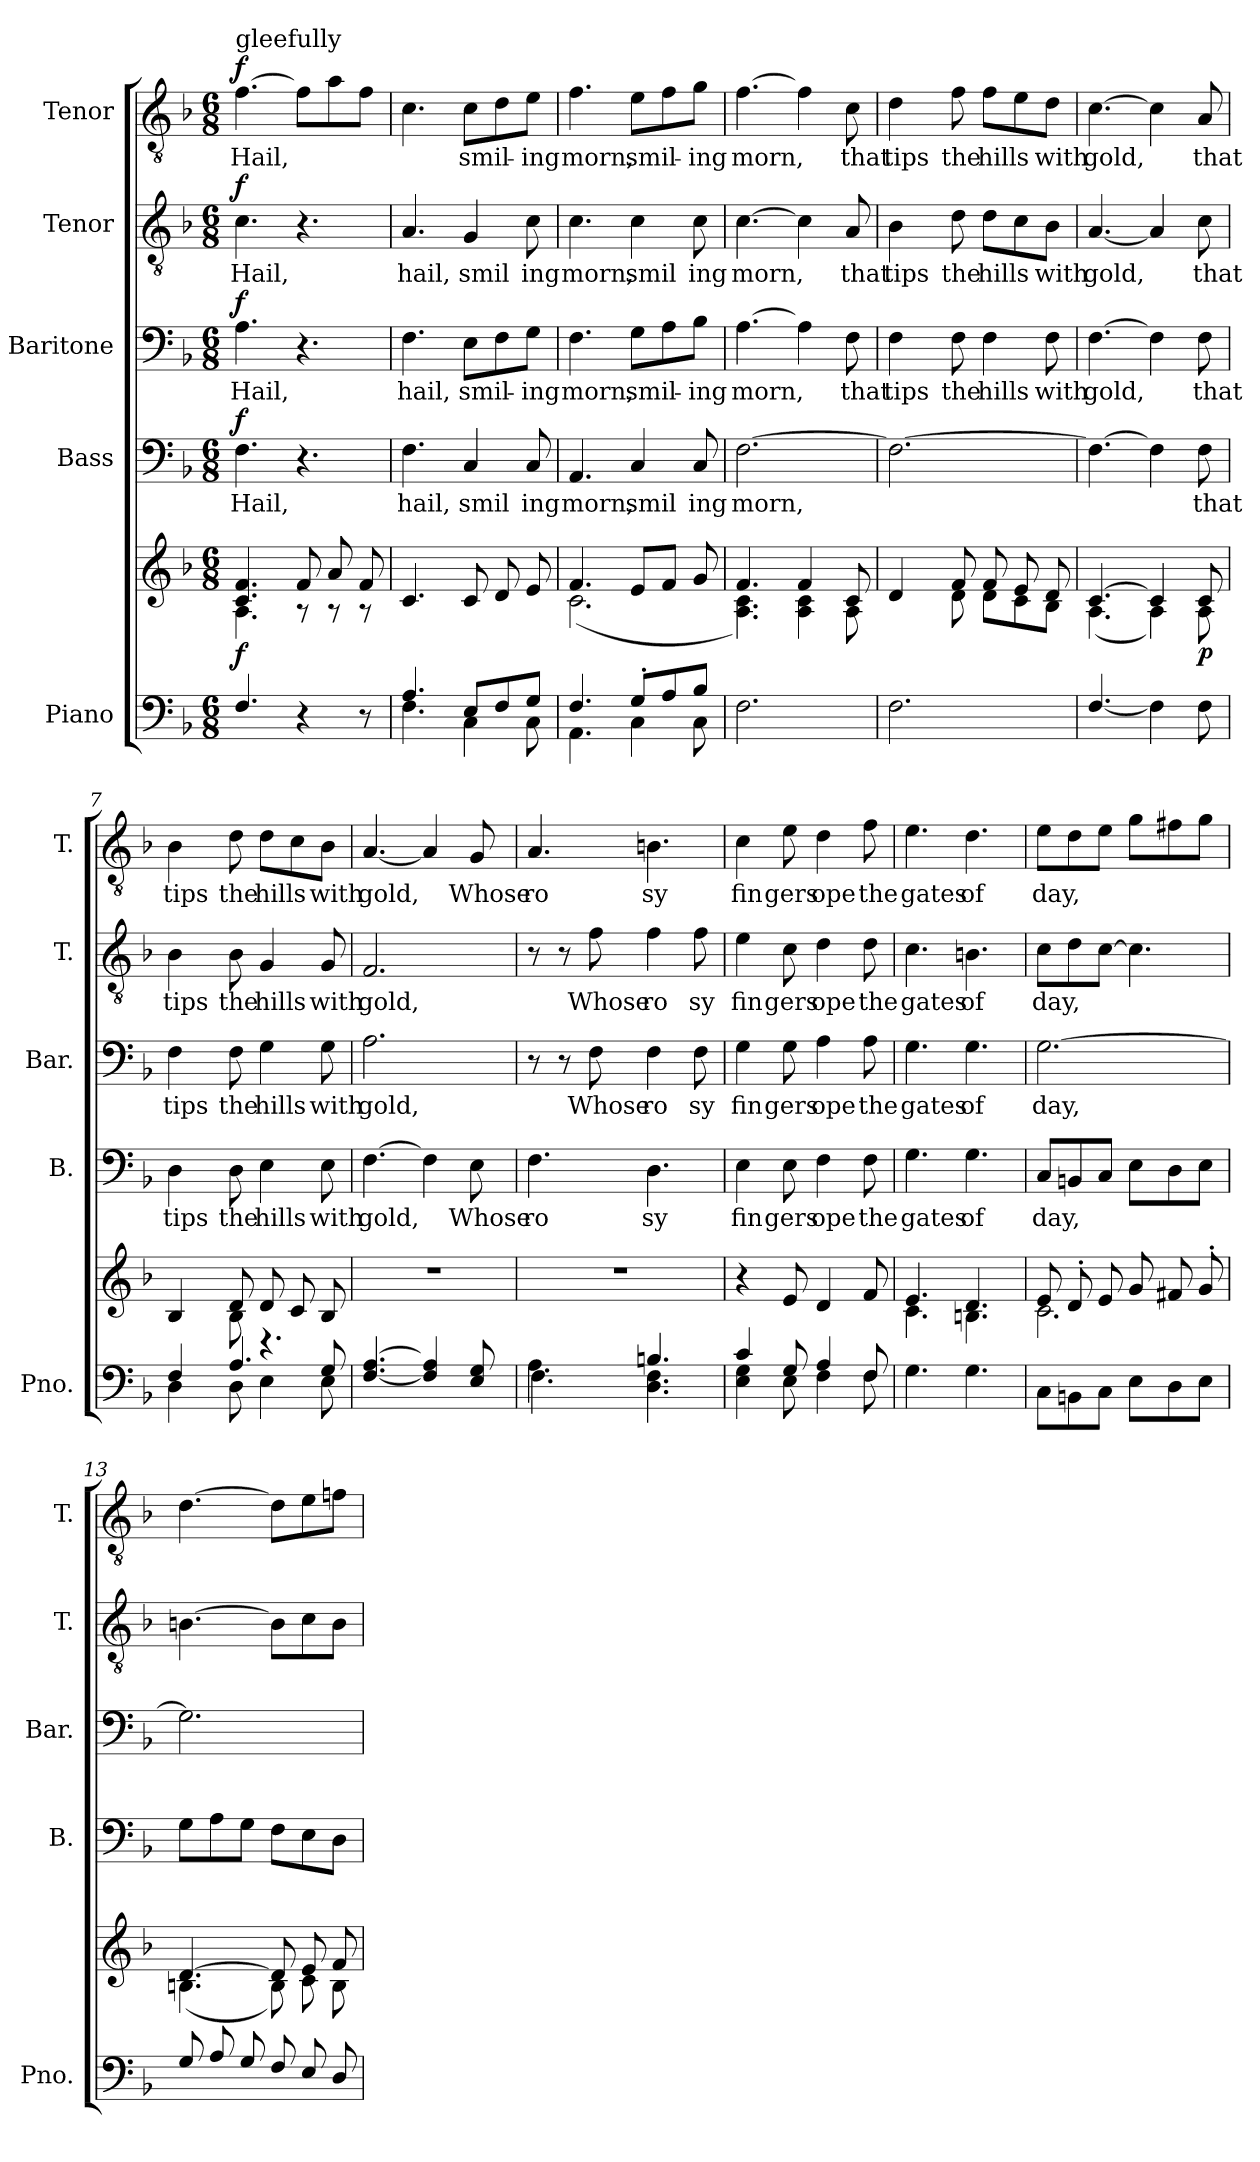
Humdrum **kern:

**kern	**kern	**dynam	**kern	**text	**dynam	**kern	**text	**dynam	**kern	**text	**dynam	**kern	**text	**dynam
*part5	*part5	*part5	*part4	*part4	*part4	*part3	*part3	*part3	*part2	*part2	*part2	*part1	*part1	*part1
*staff6	*staff5	*staff5/6	*staff4	*staff4	*staff4	*staff3	*staff3	*staff3	*staff2	*staff2	*staff2	*staff1	*staff1	*staff1
*I"Piano	*	*	*I"Bass	*	*	*I"Baritone	*	*	*I"Tenor	*	*	*I"Tenor	*	*
*I'Pno.	*	*	*I'B.	*	*	*I'Bar.	*	*	*I'T.	*	*	*I'T.	*	*
*clefF4	*clefG2	*	*clefF4	*	*	*clefF4	*	*	*clefGv2	*	*	*clefGv2	*	*
*k[b-]	*k[b-]	*	*k[b-]	*	*	*k[b-]	*	*	*k[b-]	*	*	*k[b-]	*	*
*F:	*F:	*	*F:	*	*	*F:	*	*	*F:	*	*	*F:	*	*
*M6/8	*M6/8	*	*M6/8	*	*	*M6/8	*	*	*M6/8	*	*	*M6/8	*	*
*MM135	*MM135	*	*MM135	*	*	*MM135	*	*	*MM135	*	*	*MM135	*	*
=1	=1	=1	=1	=1	=1	=1	=1	=1	=1	=1	=1	=1	=1	=1
*	*^	*	*	*	*	*	*	*	*	*	*	*	*	*
!	!	!	!	!	!	!	!	!	!	!	!	!	!LO:TX:a:t=gleefully	!	!
!	!	!	!LO:DY:b	!	!LO:LY:b	!LO:DY:a	!	!LO:LY:b	!LO:DY:a	!	!LO:LY:b	!LO:DY:a	!	!LO:LY:b	!LO:DY:a
4.F/	4.c/ 4.f/	4.A\	f	4.F\	Hail,	f	4.A\	Hail,	f	4.c\	Hail,	f	[4.f\	Hail,	f
4r	8f/	8r	.	4.r	.	.	4.r	.	.	4.r	.	.	8f\L]	.	.
.	8a/	8r	.	.	.	.	.	.	.	.	.	.	8a\	.	.
8r	8f/	8r	.	.	.	.	.	.	.	.	.	.	8f\J	.	.
=2	=2	=2	=2	=2	=2	=2	=2	=2	=2	=2	=2	=2	=2	=2	=2
*^	*	*	*	*	*	*	*	*	*	*	*	*	*	*	*
!	!	!	!	!	!	!LO:LY:b	!	!	!LO:LY:b	!	!	!LO:LY:b	!	!	!	!
*	*	*v	*v	*	*	*	*	*	*	*	*	*	*	*	*	*
4.A/	4.F\	4.c/	.	4.F\	hail,	.	4.F\	hail,	.	4.A/	hail,	.	4.c\	.	.
!	!	!	!	!	!LO:LY:b	!	!	!LO:LY:b	!	!	!LO:LY:b	!	!	!LO:LY:b	!
8E/L	4C\	8c/	.	4C/	smil	.	8E\L	smil-	.	4G/	smil	.	8c\L	smil-	.
8F/	.	8d/	.	.	.	.	8F\	.	.	.	.	.	8d\	.	.
!	!	!	!	!	!LO:LY:b	!	!	!LO:LY:b	!	!	!LO:LY:b	!	!	!LO:LY:b	!
8G/J	8C\	8e/	.	8C/	ing	.	8G\J	-ing	.	8c\	ing	.	8e\J	-ing	.
=3	=3	=3	=3	=3	=3	=3	=3	=3	=3	=3	=3	=3	=3	=3	=3
*	*	*^	*	*	*	*	*	*	*	*	*	*	*	*	*
!	!	!	!	!	!	!LO:LY:b	!	!	!LO:LY:b	!	!	!LO:LY:b	!	!	!LO:LY:b	!
4.F/	4.AA\	4.f/	(2.c\	.	4.AA/	morn,	.	4.F\	morn,	.	4.c\	morn,	.	4.f\	morn,	.
!	!	!	!	!	!	!LO:LY:b	!	!	!LO:LY:b	!	!	!LO:LY:b	!	!	!LO:LY:b	!
8G'/L	4C\	8e/L	.	.	4C/	smil	.	8G\L	smil-	.	4c\	smil	.	8e\L	smil-	.
8A/	.	8f/J	.	.	.	.	.	8A\	.	.	.	.	.	8f\	.	.
!	!	!	!	!	!	!LO:LY:b	!	!	!LO:LY:b	!	!	!LO:LY:b	!	!	!LO:LY:b	!
8B-/J	8C\	8g/	.	.	8C/	ing	.	8B-\J	-ing	.	8c\	ing	.	8g\J	-ing	.
=4	=4	=4	=4	=4	=4	=4	=4	=4	=4	=4	=4	=4	=4	=4	=4	=4
!	!	!	!	!	!	!LO:LY:b	!	!	!LO:LY:b	!	!	!LO:LY:b	!	!	!LO:LY:b	!
*v	*v	*	*	*	*	*	*	*	*	*	*	*	*	*	*	*
2.F\	4.f/	4.A\ 4.c\)	.	[2.F\	morn,	.	[4.A\	morn,	.	[4.c\	morn,	.	[4.f\	morn,	.
.	4f/	4A\ 4c\	.	.	.	.	4A\]	.	.	4c\]	.	.	4f\]	.	.
!	!	!	!	!	!	!	!	!LO:LY:b	!	!	!LO:LY:b	!	!	!LO:LY:b	!
.	8c/	8A\	.	.	.	.	8F\	that	.	8A/	that	.	8c\	that	.
=5	=5	=5	=5	=5	=5	=5	=5	=5	=5	=5	=5	=5	=5	=5	=5
!	!	!	!	!	!	!	!	!LO:LY:b	!	!	!LO:LY:b	!	!	!LO:LY:b	!
2.F\	4d/	8ryy	.	2.F\_	.	.	4F\	tips	.	4B-\	tips	.	4d\	tips	.
.	.	8ryy	.	.	.	.	.	.	.	.	.	.	.	.	.
!	!	!	!	!	!	!	!	!LO:LY:b	!	!	!LO:LY:b	!	!	!LO:LY:b	!
.	8f/	8d\	.	.	.	.	8F\	the	.	8d\	the	.	8f\	the	.
!	!	!	!	!	!	!	!	!LO:LY:b	!	!	!LO:LY:b	!	!	!LO:LY:b	!
.	8f/	8d\L	.	.	.	.	4F\	hills	.	8d\L	hills	.	8f\L	hills	.
.	8e/	8c\	.	.	.	.	.	.	.	8c\	.	.	8e\	.	.
!	!	!	!	!	!	!	!	!LO:LY:b	!	!	!LO:LY:b	!	!	!LO:LY:b	!
.	8d/	8B-\J	.	.	.	.	8F\	with	.	8B-\J	with	.	8d\J	with	.
=6	=6	=6	=6	=6	=6	=6	=6	=6	=6	=6	=6	=6	=6	=6	=6
!	!	!	!	!	!	!	!	!LO:LY:b	!	!	!LO:LY:b	!	!	!LO:LY:b	!
[4.F/	[4.c/	(4.A\	.	4.F\_	.	.	[4.F\	gold,	.	[4.A/	gold,	.	[4.c\	gold,	.
4F\]	4c/]	4A\)	.	4F\]	.	.	4F\]	.	.	4A/]	.	.	4c\]	.	.
!	!	!	!LO:DY:b	!	!LO:LY:b	!	!	!LO:LY:b	!	!	!LO:LY:b	!	!	!LO:LY:b	!
8F\	8c/	8A\	p	8F\	that	.	8F\	that	.	8c\	that	.	8A/	that	.
!!LO:LB:g=z
=7	=7	=7	=7	=7	=7	=7	=7	=7	=7	=7	=7	=7	=7	=7	=7
*^	*	*	*	*	*	*	*	*	*	*	*	*	*	*	*
!	!	!	!	!	!	!LO:LY:b	!	!	!LO:LY:b	!	!	!LO:LY:b	!	!	!LO:LY:b	!
4F/	4D\	4B-/	8ryy	.	4D\	tips	.	4F\	tips	.	4B-\	tips	.	4B-\	tips	.
.	.	.	8ryy	.	.	.	.	.	.	.	.	.	.	.	.	.
!	!	!	!	!	!	!LO:LY:b	!	!	!LO:LY:b	!	!	!LO:LY:b	!	!	!LO:LY:b	!
4.A/	8D\	8d/	8B-\	.	8D\	the	.	8F\	the	.	8B-\	the	.	8d\	the	.
!	!	!	!	!	!	!LO:LY:b	!	!	!LO:LY:b	!	!	!LO:LY:b	!	!	!LO:LY:b	!
.	4E\	8d/	4.r	.	4E\	hills	.	4G\	hills	.	4G/	hills	.	8d\L	hills	.
.	.	8c/	.	.	.	.	.	.	.	.	.	.	.	8c\	.	.
!	!	!	!	!	!	!LO:LY:b	!	!	!LO:LY:b	!	!	!LO:LY:b	!	!	!LO:LY:b	!
8G/	8E\	8B-/	.	.	8E\	with	.	8G\	with	.	8G/	with	.	8B-\J	with	.
*	*	*v	*v	*	*	*	*	*	*	*	*	*	*	*	*	*
=8	=8	=8	=8	=8	=8	=8	=8	=8	=8	=8	=8	=8	=8	=8	=8
!	!	!	!	!	!LO:LY:b	!	!	!LO:LY:b	!	!	!LO:LY:b	!	!	!LO:LY:b	!
*v	*v	*	*	*	*	*	*	*	*	*	*	*	*	*	*
[4.F/ [4.A/	2.r	.	[4.F\	gold,	.	2.A\	gold,	.	2.F/	gold,	.	[4.A/	gold,	.
4F/] 4A/]	.	.	4F\]	.	.	.	.	.	.	.	.	4A/]	.	.
!	!	!	!	!LO:LY:b	!	!	!	!	!	!	!	!	!LO:LY:b	!
8E/ 8G/	.	.	8E\	Whose	.	.	.	.	.	.	.	8G/	Whose	.
=9	=9	=9	=9	=9	=9	=9	=9	=9	=9	=9	=9	=9	=9	=9
*^	*	*	*	*	*	*	*	*	*	*	*	*	*	*
!	!	!	!	!	!LO:LY:b	!	!	!	!	!	!	!	!	!LO:LY:b	!
4.A\	4.F\	2.r	.	4.F\	ro	.	8r	.	.	8r	.	.	4.A/	ro	.
.	.	.	.	.	.	.	8r	.	.	8r	.	.	.	.	.
!	!	!	!	!	!	!	!	!LO:LY:b	!	!	!LO:LY:b	!	!	!	!
.	.	.	.	.	.	.	8F\	Whose	.	8f\	Whose	.	.	.	.
!	!	!	!	!	!LO:LY:b	!	!	!LO:LY:b	!	!	!LO:LY:b	!	!	!LO:LY:b	!
4.Bn/	4.D\ 4.F\	.	.	4.D\	sy	.	4F\	ro	.	4f\	ro	.	4.Bn\	sy	.
!	!	!	!	!	!	!	!	!LO:LY:b	!	!	!LO:LY:b	!	!	!	!
.	.	.	.	.	.	.	8F\	sy	.	8f\	sy	.	.	.	.
=10	=10	=10	=10	=10	=10	=10	=10	=10	=10	=10	=10	=10	=10	=10	=10
!	!	!	!	!	!LO:LY:b	!	!	!LO:LY:b	!	!	!LO:LY:b	!	!	!LO:LY:b	!
4c/	4E\ 4G\	4r	.	4E\	fin	.	4G\	fin	.	4e\	fin	.	4c\	fin	.
!	!	!	!	!	!LO:LY:b	!	!	!LO:LY:b	!	!	!LO:LY:b	!	!	!LO:LY:b	!
8G/	8E\	8e/	.	8E\	gers	.	8G\	gers	.	8c\	gers	.	8e\	gers	.
!	!	!	!	!	!LO:LY:b	!	!	!LO:LY:b	!	!	!LO:LY:b	!	!	!LO:LY:b	!
4A/	4F\	4d/	.	4F\	ope	.	4A\	ope	.	4d\	ope	.	4d\	ope	.
!	!	!	!	!	!LO:LY:b	!	!	!LO:LY:b	!	!	!LO:LY:b	!	!	!LO:LY:b	!
8F/	8F\	8f/	.	8F\	the	.	8A\	the	.	8d\	the	.	8f\	the	.
=11	=11	=11	=11	=11	=11	=11	=11	=11	=11	=11	=11	=11	=11	=11	=11
*	*	*^	*	*	*	*	*	*	*	*	*	*	*	*	*
!	!	!	!	!	!	!LO:LY:b	!	!	!LO:LY:b	!	!	!LO:LY:b	!	!	!LO:LY:b	!
*v	*v	*	*	*	*	*	*	*	*	*	*	*	*	*	*	*
4.G\	4.e/	4.c\	.	4.G\	gates	.	4.G\	gates	.	4.c\	gates	.	4.e\	gates	.
!	!	!	!	!	!LO:LY:b	!	!	!LO:LY:b	!	!	!LO:LY:b	!	!	!LO:LY:b	!
4.G\	4.d/	4.Bn\	.	4.G\	of	.	4.G\	of	.	4.Bn\	of	.	4.d\	of	.
=12	=12	=12	=12	=12	=12	=12	=12	=12	=12	=12	=12	=12	=12	=12	=12
!	!	!	!	!	!LO:LY:b	!	!	!LO:LY:b	!	!	!LO:LY:b	!	!	!LO:LY:b	!
8C\L	8e/	2.c\	.	8C/L	day,	.	[2.G\	day,	.	8c\L	day,	.	8e\L	day,	.
8BBn\	8d'/	.	.	8BBn/	.	.	.	.	.	8d\	.	.	8d\	.	.
8C\J	8e/	.	.	8C/J	.	.	.	.	.	[8c\J	.	.	8e\J	.	.
8E\L	8g/	.	.	8E\L	.	.	.	.	.	4.c\]	.	.	8g\L	.	.
8D\	8f#X/	.	.	8D\	.	.	.	.	.	.	.	.	8f#X\	.	.
8E\J	8g'/	.	.	8E\J	.	.	.	.	.	.	.	.	8g\J	.	.
!!LO:PB:g=z
=13	=13	=13	=13	=13	=13	=13	=13	=13	=13	=13	=13	=13	=13	=13	=13
8G/	[4.d/	(4.Bn\	.	8G\L	.	.	2.G\]	.	.	[4.Bn\	.	.	[4.d\	.	.
8A/	.	.	.	8A\	.	.	.	.	.	.	.	.	.	.	.
8G/	.	.	.	8G\J	.	.	.	.	.	.	.	.	.	.	.
8F/	8d/]	8B\)	.	8F\L	.	.	.	.	.	8B\L]	.	.	8d\L]	.	.
8E/	8e/	8c\	.	8E\	.	.	.	.	.	8c\	.	.	8e\	.	.
8D/	8f/	8B\	.	8D\J	.	.	.	.	.	8B\J	.	.	8fn\J	.	.
*	*v	*v	*	*	*	*	*	*	*	*	*	*	*	*	*
=	=	=	=	=	=	=	=	=	=	=	=	=	=	=
*-	*-	*-	*-	*-	*-	*-	*-	*-	*-	*-	*-	*-	*-	*-
